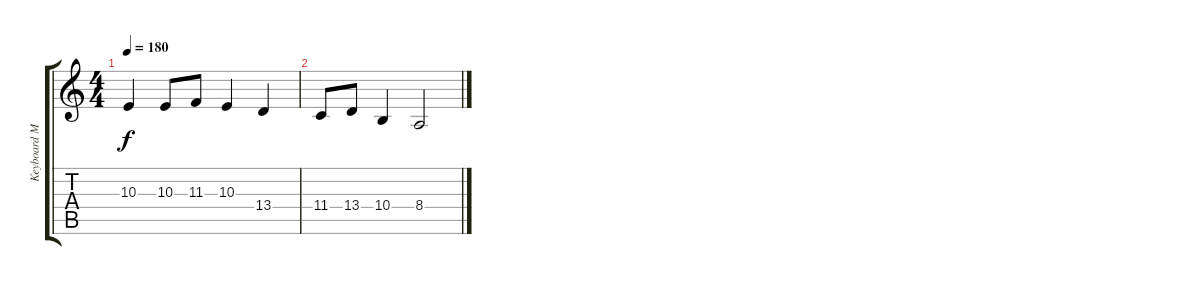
\track ("Keyboard Melodies" "Keyboard M") {instrument stringensemble1}
\staff {score tabs}
\tuning (Eb4 Bb3 Gb3 Db3 Ab2 Eb2) {hide}
\ts (4 4)
\tempo 180
\clef g2
\ks c
10.3.4{dy f} 10.3.8 11.3.8 10.3.4 13.4.4 |
11.4.8 13.4.8 10.4.4 8.4.2
